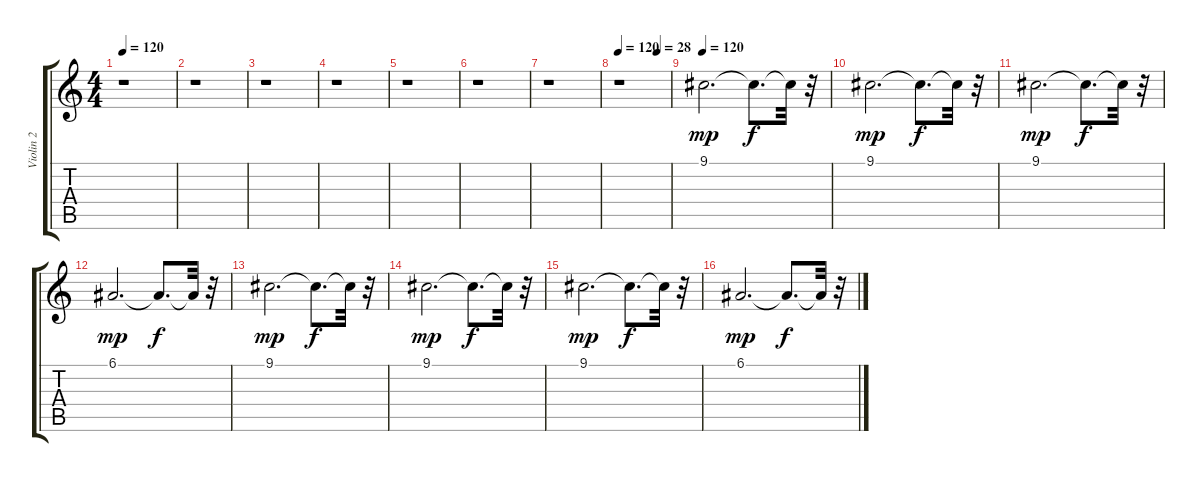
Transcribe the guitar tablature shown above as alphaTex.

\track ("Violin 2" "Violin 2") {instrument stringensemble1}
\staff {score tabs}
\tuning (E4 B3 G3 D3 A2 E2) {hide}
\ts (4 4)
\tempo 120
\clef g2
\ks c
r.1{dy mp} |
r.1 |
r.1 |
r.1 |
r.1 |
r.1 |
r.1 |
\tempo 120
\tempo (28 0.75)
r.1 |
\tempo 120
9.1.2{d volume 9} 9.1{t}.8{d dy f} 9.1{t}.32 r.32 |
9.1.2{d dy mp volume 12} 9.1{t}.8{d dy f} 9.1{t}.32 r.32 |
9.1.2{d dy mp volume 12} 9.1{t}.8{d dy f} 9.1{t}.32 r.32 |
6.1.2{d dy mp volume 12} 6.1{t}.8{d dy f} 6.1{t}.32 r.32 |
9.1.2{d dy mp volume 12} 9.1{t}.8{d dy f} 9.1{t}.32 r.32 |
9.1.2{d dy mp volume 12} 9.1{t}.8{d dy f} 9.1{t}.32 r.32 |
9.1.2{d dy mp volume 12} 9.1{t}.8{d dy f} 9.1{t}.32 r.32 |
6.1.2{d dy mp volume 12} 6.1{t}.8{d dy f} 6.1{t}.32 r.32
